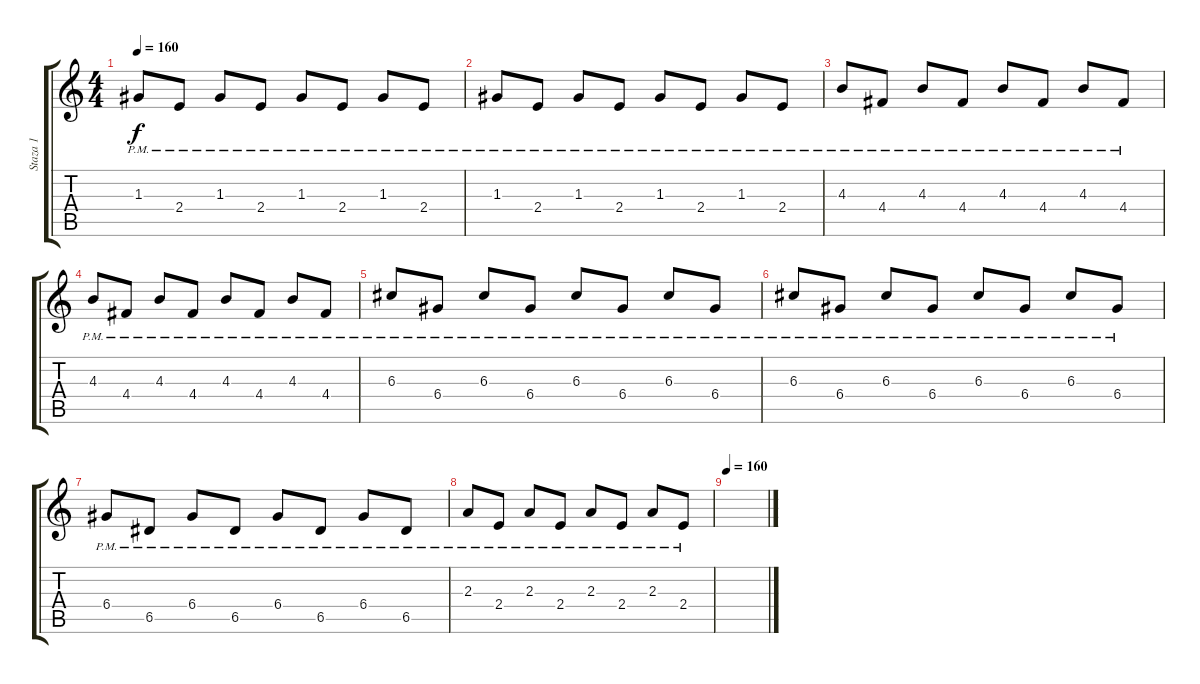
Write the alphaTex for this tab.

\track ("Staza 1" "Staza 1") {instrument distortionguitar}
\staff {score tabs}
\tuning (E4 B3 G3 D3 A2 E2) {hide}
\ts (4 4)
\tempo 160
\clef g2
\ks c
1.3{pm}.8{dy f} 2.4{pm}.8 1.3{pm}.8 2.4{pm}.8 1.3{pm}.8 2.4{pm}.8 1.3{pm}.8 2.4{pm}.8 |
1.3{pm}.8 2.4{pm}.8 1.3{pm}.8 2.4{pm}.8 1.3{pm}.8 2.4{pm}.8 1.3{pm}.8 2.4{pm}.8 |
4.3{pm}.8 4.4{pm}.8 4.3{pm}.8 4.4{pm}.8 4.3{pm}.8 4.4{pm}.8 4.3{pm}.8 4.4{pm}.8 |
4.3{pm}.8 4.4{pm}.8 4.3{pm}.8 4.4{pm}.8 4.3{pm}.8 4.4{pm}.8 4.3{pm}.8 4.4{pm}.8 |
6.3{pm}.8 6.4{pm}.8 6.3{pm}.8 6.4{pm}.8 6.3{pm}.8 6.4{pm}.8 6.3{pm}.8 6.4{pm}.8 |
6.3{pm}.8 6.4{pm}.8 6.3{pm}.8 6.4{pm}.8 6.3{pm}.8 6.4{pm}.8 6.3{pm}.8 6.4{pm}.8 |
6.4{pm}.8 6.5{pm}.8 6.4{pm}.8 6.5{pm}.8 6.4{pm}.8 6.5{pm}.8 6.4{pm}.8 6.5{pm}.8 |
2.3{pm}.8 2.4{pm}.8 2.3{pm}.8 2.4{pm}.8 2.3{pm}.8 2.4{pm}.8 2.3{pm}.8 2.4{pm}.8 |
\tempo 160
